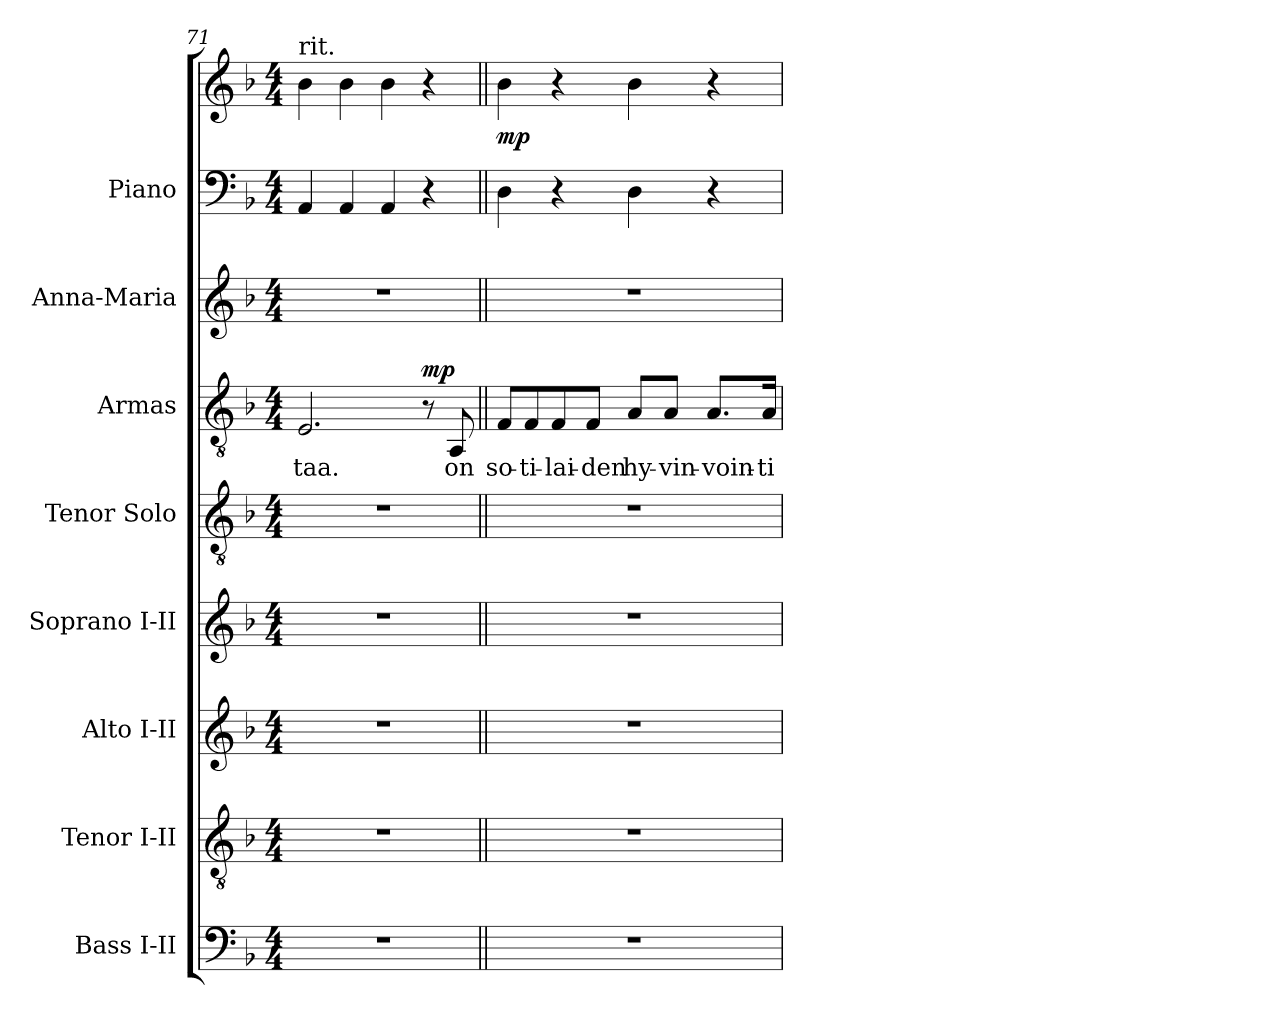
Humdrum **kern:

**kern	**kern	**kern	**kern	**kern	**kern	**text	**dynam	**kern	**kern	**kern	**dynam
*part8	*part7	*part6	*part5	*part4	*part3	*part3	*part3	*part2	*part1	*part1	*part1
*staff9	*staff8	*staff7	*staff6	*staff5	*staff4	*staff4	*staff4	*staff3	*staff2	*staff1	*staff1/2
*I"Bass I-II	*I"Tenor I-II	*I"Alto I-II	*I"Soprano I-II	*I"Tenor Solo	*I"Armas	*	*	*I"Anna-Maria	*I"Piano	*	*
*I'B.	*I'T.	*I'A.	*I'S.	*I'T. Solo	*I'Armas	*	*	*I'A-M	*I'Pno.	*	*
*clefF4	*clefGv2	*clefG2	*clefG2	*clefGv2	*clefGv2	*	*	*clefG2	*clefF4	*clefG2	*
*	*ITrd7c12	*	*	*ITrd7c12	*ITrd7c12	*	*	*	*	*	*
*k[b-]	*k[b-]	*k[b-]	*k[b-]	*k[b-]	*k[b-]	*	*	*k[b-]	*k[b-]	*k[b-]	*
*F:	*F:	*F:	*F:	*F:	*F:	*	*	*F:	*F:	*F:	*
*M4/4	*M4/4	*M4/4	*M4/4	*M4/4	*M4/4	*	*	*M4/4	*M4/4	*M4/4	*
=71	=71	=71	=71	=71	=71	=71	=71	=71	=71	=71	=71
!	!	!	!	!	!	!	!	!	!	!LO:TX:t=rit.	!
!	!	!	!	!	!	!LO:LY:b:color=#000000	!	!	!	!	!
1r	1r	1r	1r	1r	2.EEi/	-taa.	.	1r	4AAi/	4b-i\	.
.	.	.	.	.	.	.	.	.	4AAi/	4b-i\	.
.	.	.	.	.	.	.	.	.	4AAi/	4b-i\	.
.	.	.	.	.	8r	.	mp	.	4r	4r	.
!	!	!	!	!	!	!LO:LY:b:color=#000000	!	!	!	!	!
.	.	.	.	.	8AAAi/	on	.	.	.	.	.
!!LO:LB:g=z
=72||	=72||	=72||	=72||	=72||	=72||	=72||	=72||	=72||	=72||	=72||	=72||
*	*	*	*	*	*	*	*	*	*	*MM86	*
!	!	!	!	!	!	!LO:LY:b:color=#000000	!	!	!	!	!
1r	1r	1r	1r	1r	8FFi/L	so-	.	1r	4Di\	4b-i\	mp
!	!	!	!	!	!	!LO:LY:b:color=#000000	!	!	!	!	!
.	.	.	.	.	8FFi/	-ti-	.	.	.	.	.
!	!	!	!	!	!	!LO:LY:b:color=#000000	!	!	!	!	!
.	.	.	.	.	8FFi/	-lai-	.	.	4r	4r	.
!	!	!	!	!	!	!LO:LY:b:color=#000000	!	!	!	!	!
.	.	.	.	.	8FFi/J	-den	.	.	.	.	.
!	!	!	!	!	!	!LO:LY:b:color=#000000	!	!	!	!	!
.	.	.	.	.	8AAi/L	hy-	.	.	4Di\	4b-i\	.
!	!	!	!	!	!	!LO:LY:b:color=#000000	!	!	!	!	!
.	.	.	.	.	8AAi/J	-vin-	.	.	.	.	.
!	!	!	!	!	!	!LO:LY:b:color=#000000	!	!	!	!	!
.	.	.	.	.	8.AAi/L	-voin-	.	.	4r	4r	.
!	!	!	!	!	!	!LO:LY:b:color=#000000	!	!	!	!	!
.	.	.	.	.	16AAi/Jk	-ti	.	.	.	.	.
=	=	=	=	=	=	=	=	=	=	=	=
*-	*-	*-	*-	*-	*-	*-	*-	*-	*-	*-	*-
